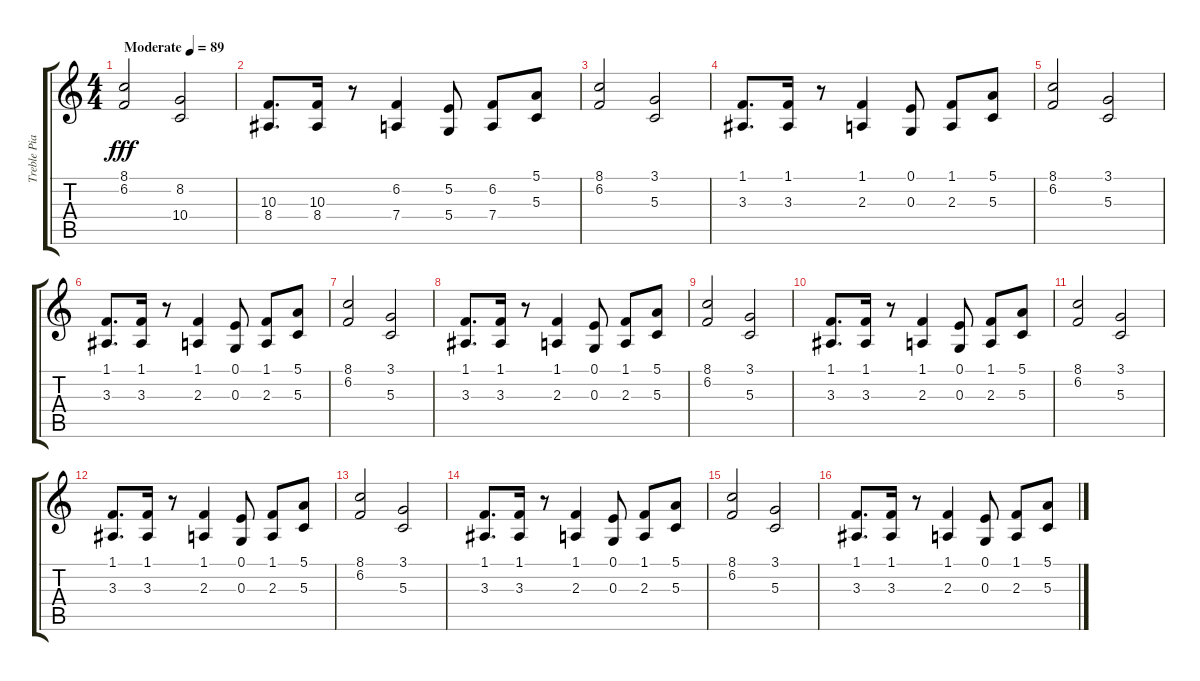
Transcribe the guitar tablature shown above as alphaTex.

\track ("Treble Piano" "Treble Pia") {instrument acousticgrandpiano}
\staff {score tabs}
\tuning (E4 B3 G3 D3 A2 E2) {hide}
\ts (4 4)
\tempo (89 "Moderate")
\clef g2
\ks c
(8.1 6.2).2{dy fff instrument acousticgrandpiano} (8.2 10.4).2 |
(10.3 8.4).8{d} (10.3 8.4).16 r.8 (6.2 7.4).4 (5.2 5.4).8 (6.2 7.4).8 (5.1 5.3).8 |
(8.1 6.2).2 (3.1 5.3).2 |
(1.1 3.3).8{d} (1.1 3.3).16 r.8 (1.1 2.3).4 (0.1 0.3).8 (1.1 2.3).8 (5.1 5.3).8 |
(8.1 6.2).2 (3.1 5.3).2 |
(1.1 3.3).8{d} (1.1 3.3).16 r.8 (1.1 2.3).4 (0.1 0.3).8 (1.1 2.3).8 (5.1 5.3).8 |
(8.1 6.2).2 (3.1 5.3).2 |
(1.1 3.3).8{d} (1.1 3.3).16 r.8 (1.1 2.3).4 (0.1 0.3).8 (1.1 2.3).8 (5.1 5.3).8 |
(8.1 6.2).2 (3.1 5.3).2 |
(1.1 3.3).8{d} (1.1 3.3).16 r.8 (1.1 2.3).4 (0.1 0.3).8 (1.1 2.3).8 (5.1 5.3).8 |
(8.1 6.2).2 (3.1 5.3).2 |
(1.1 3.3).8{d} (1.1 3.3).16 r.8 (1.1 2.3).4 (0.1 0.3).8 (1.1 2.3).8 (5.1 5.3).8 |
(8.1 6.2).2 (3.1 5.3).2 |
(1.1 3.3).8{d} (1.1 3.3).16 r.8 (1.1 2.3).4 (0.1 0.3).8 (1.1 2.3).8 (5.1 5.3).8 |
(8.1 6.2).2 (3.1 5.3).2 |
(1.1 3.3).8{d} (1.1 3.3).16 r.8 (1.1 2.3).4 (0.1 0.3).8 (1.1 2.3).8 (5.1 5.3).8
